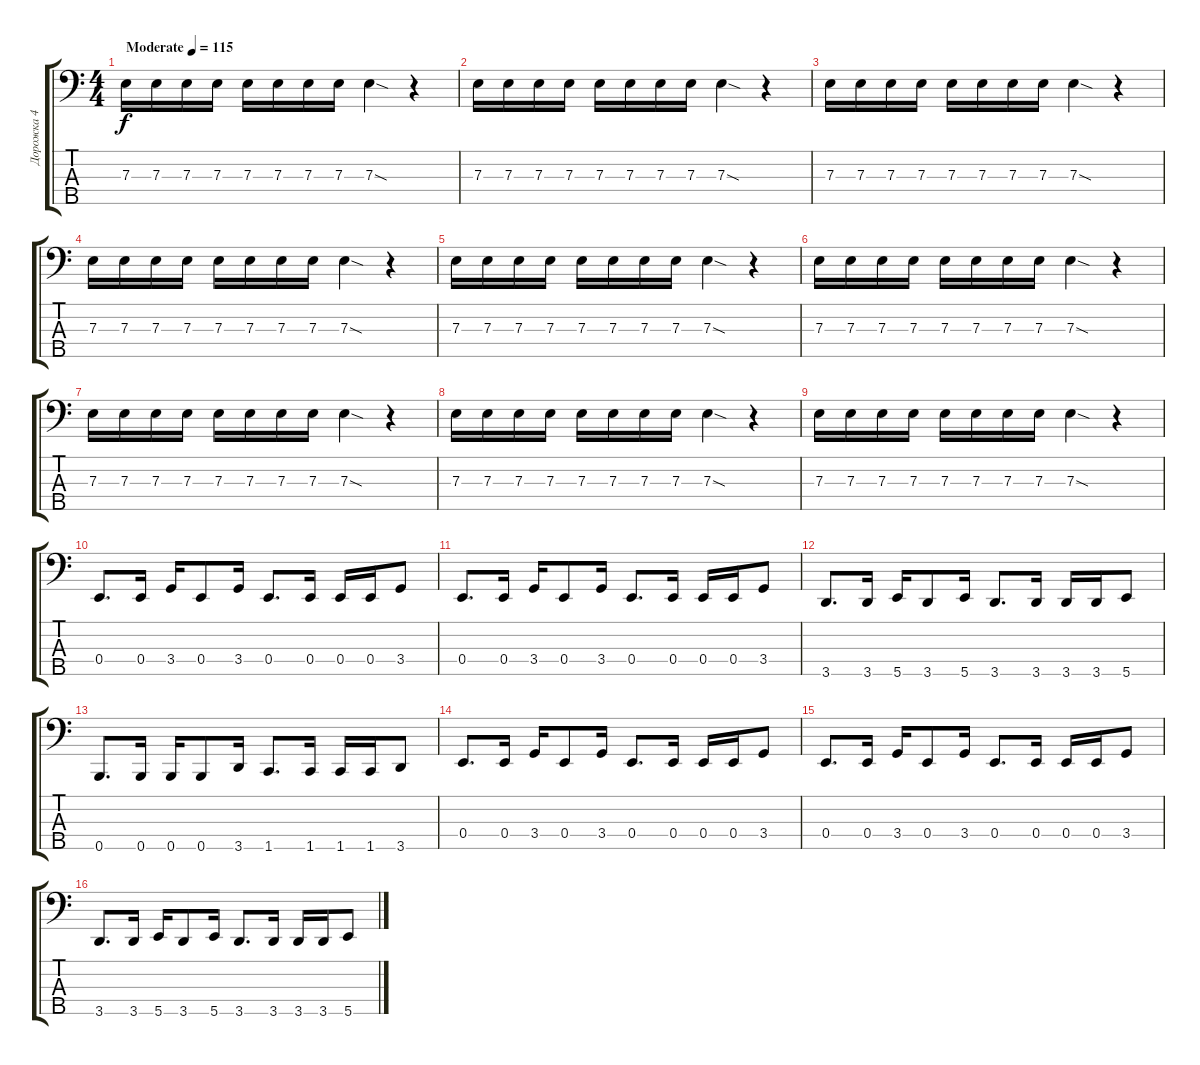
\track ("Дорожка 4" "Дорожка 4") {instrument electricbassfinger}
\staff {score tabs}
\tuning (G2 D2 A1 E1 B0) {hide}
\ts (4 4)
\tempo (115 "Moderate")
\clef f4
\ks c
7.3.16{dy f instrument electricbassfinger} 7.3.16 7.3.16 7.3.16 7.3.16 7.3.16 7.3.16 7.3.16 7.3{sod}.4 r.4 |
7.3.16 7.3.16 7.3.16 7.3.16 7.3.16 7.3.16 7.3.16 7.3.16 7.3{sod}.4 r.4 |
7.3.16 7.3.16 7.3.16 7.3.16 7.3.16 7.3.16 7.3.16 7.3.16 7.3{sod}.4 r.4 |
7.3.16 7.3.16 7.3.16 7.3.16 7.3.16 7.3.16 7.3.16 7.3.16 7.3{sod}.4 r.4 |
7.3.16 7.3.16 7.3.16 7.3.16 7.3.16 7.3.16 7.3.16 7.3.16 7.3{sod}.4 r.4 |
7.3.16 7.3.16 7.3.16 7.3.16 7.3.16 7.3.16 7.3.16 7.3.16 7.3{sod}.4 r.4 |
7.3.16 7.3.16 7.3.16 7.3.16 7.3.16 7.3.16 7.3.16 7.3.16 7.3{sod}.4 r.4 |
7.3.16 7.3.16 7.3.16 7.3.16 7.3.16 7.3.16 7.3.16 7.3.16 7.3{sod}.4 r.4 |
7.3.16 7.3.16 7.3.16 7.3.16 7.3.16 7.3.16 7.3.16 7.3.16 7.3{sod}.4 r.4 |
0.4.8{d} 0.4.16 3.4.16 0.4.8 3.4.16 0.4.8{d} 0.4.16 0.4.16 0.4.16 3.4.8 |
0.4.8{d} 0.4.16 3.4.16 0.4.8 3.4.16 0.4.8{d} 0.4.16 0.4.16 0.4.16 3.4.8 |
3.5.8{d} 3.5.16 5.5.16 3.5.8 5.5.16 3.5.8{d} 3.5.16 3.5.16 3.5.16 5.5.8 |
0.5.8{d} 0.5.16 0.5.16 0.5.8 3.5.16 1.5.8{d} 1.5.16 1.5.16 1.5.16 3.5.8 |
0.4.8{d volume 13} 0.4.16 3.4.16 0.4.8 3.4.16 0.4.8{d} 0.4.16 0.4.16 0.4.16 3.4.8 |
0.4.8{d} 0.4.16 3.4.16 0.4.8 3.4.16 0.4.8{d} 0.4.16 0.4.16 0.4.16 3.4.8 |
3.5.8{d} 3.5.16 5.5.16 3.5.8 5.5.16 3.5.8{d} 3.5.16 3.5.16 3.5.16 5.5.8
